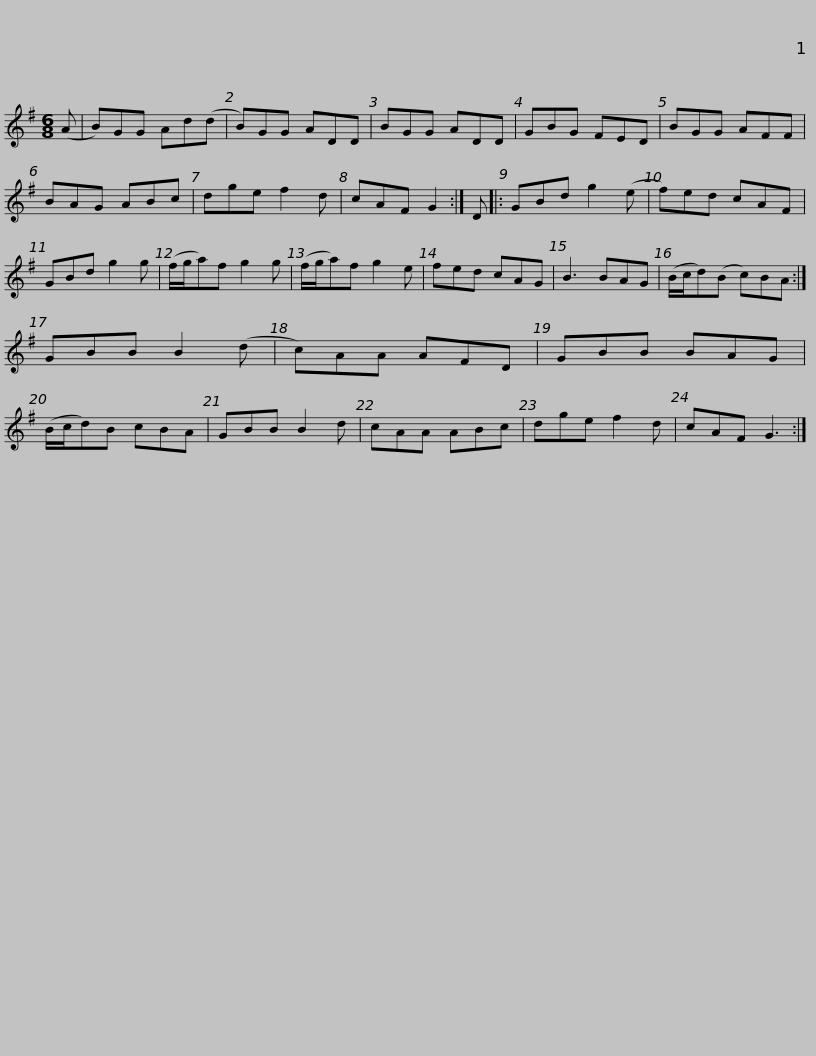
X:1
L:1/8
M:6/8
I:linebreak $
K:G
V:1 treble
V:1
 (A | B)GG Ad(d | B)GG ADD | BGG ADD | GBG FED | %5
 BGG AFF | BAG ABc | dge f2 d |$ cAF G2 :| D |: %10
 GBd g2 (e | f)ed cAF | GBd g2 g | (f/g/a)f g2 g | (f/g/a)f g2 e | %15
 fed cAG |$ B3 BAG | (B/c/d)(B c)BA :| GBB B2 (d | c)AA AFD | %20
 GBB BAG | (B/c/d)B cBA | GBB B2 d |$ cAA ABc | dge f2 d | %25
 cAF G3 :| %26
